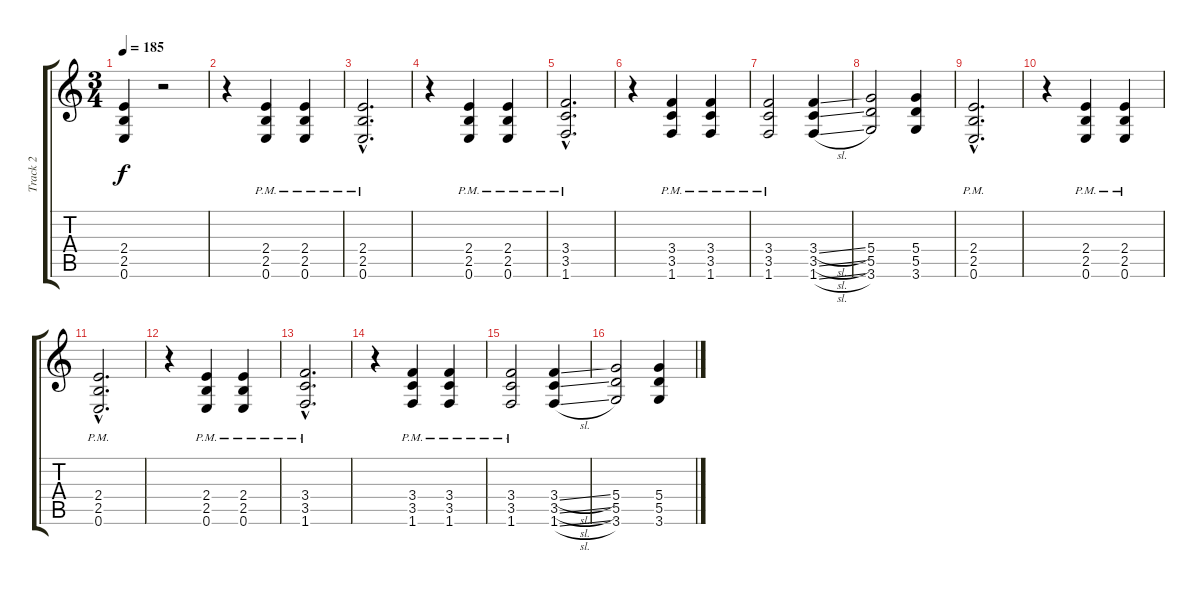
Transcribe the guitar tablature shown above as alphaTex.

\track ("Track 2" "Track 2") {instrument distortionguitar}
\staff {score tabs}
\tuning (E4 B3 G3 D3 A2 E2) {hide}
\ts (3 4)
\tempo 185
\clef g2
\ks c
(2.4 2.5 0.6).4{dy f} r.2 |
r.4 (2.4{pm} 2.5{pm} 0.6{pm}).4 (2.4{pm} 2.5{pm} 0.6{pm}).4 |
(2.4{hac pm} 2.5{hac pm} 0.6{hac pm}).2{d} |
r.4 (2.4{pm} 2.5{pm} 0.6{pm}).4 (2.4{pm} 2.5{pm} 0.6{pm}).4 |
(3.4{hac pm} 3.5{hac pm} 1.6{hac pm}).2{d} |
r.4 (3.4{pm} 3.5{pm} 1.6{pm}).4 (3.4{pm} 3.5{pm} 1.6{pm}).4 |
(3.4{pm} 3.5{pm} 1.6{pm}).2 (3.4{sl} 3.5{sl} 1.6{sl}).4 |
(5.4 5.5 3.6).2 (5.4 5.5 3.6).4 |
(2.4{hac pm} 2.5{hac pm} 0.6{hac pm}).2{d} |
r.4 (2.4{pm} 2.5{pm} 0.6{pm}).4 (2.4{pm} 2.5{pm} 0.6{pm}).4 |
(2.4{hac pm} 2.5{hac pm} 0.6{hac pm}).2{d} |
r.4 (2.4{pm} 2.5{pm} 0.6{pm}).4 (2.4{pm} 2.5{pm} 0.6{pm}).4 |
(3.4{hac pm} 3.5{hac pm} 1.6{hac pm}).2{d} |
r.4 (3.4{pm} 3.5{pm} 1.6{pm}).4 (3.4{pm} 3.5{pm} 1.6{pm}).4 |
(3.4{pm} 3.5{pm} 1.6{pm}).2 (3.4{sl} 3.5{sl} 1.6{sl}).4 |
(5.4 5.5 3.6).2 (5.4 5.5 3.6).4
